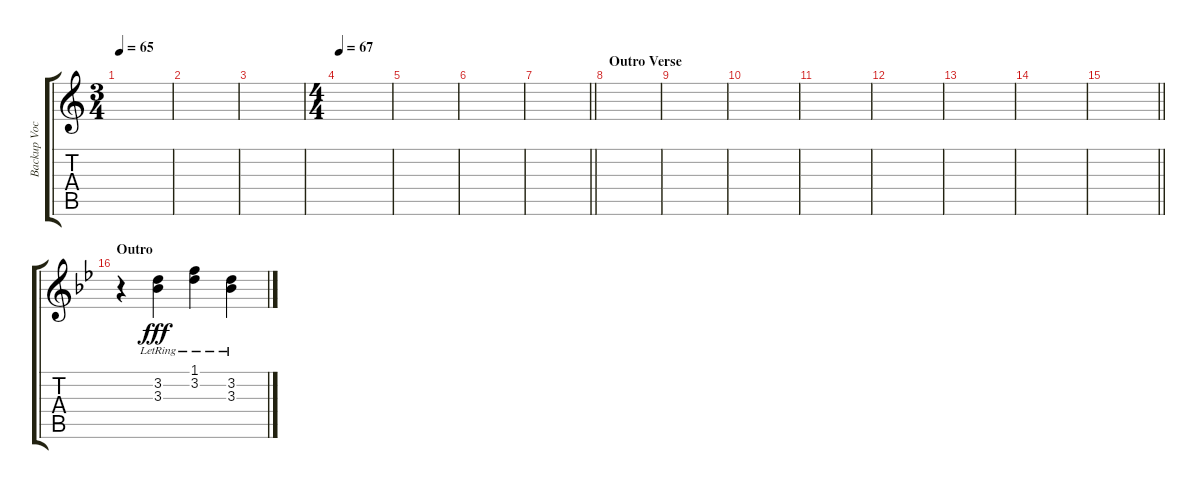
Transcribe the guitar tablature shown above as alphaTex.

\track ("Backup Vocals" "Backup Voc") {instrument distortionguitar}
\staff {score tabs}
\tuning (E4 B3 G3 D3 A2 E2) {hide}
\ts (3 4)
\tempo 65
\clef g2
\ks c
|
|
|
\ts (4 4)
\tempo 67
|
|
|
\barLineRight lightlight
|
\section ("" "Outro Verse")
|
|
|
|
|
|
|
\barLineRight lightlight
|
\section ("" "Outro")
\ks bb
r.4{instrument voiceoohs} (3.2{lr} 3.3{lr}).4{dy fff} (1.1{lr} 3.2{lr}).4 (3.2{lr} 3.3{lr}).4
